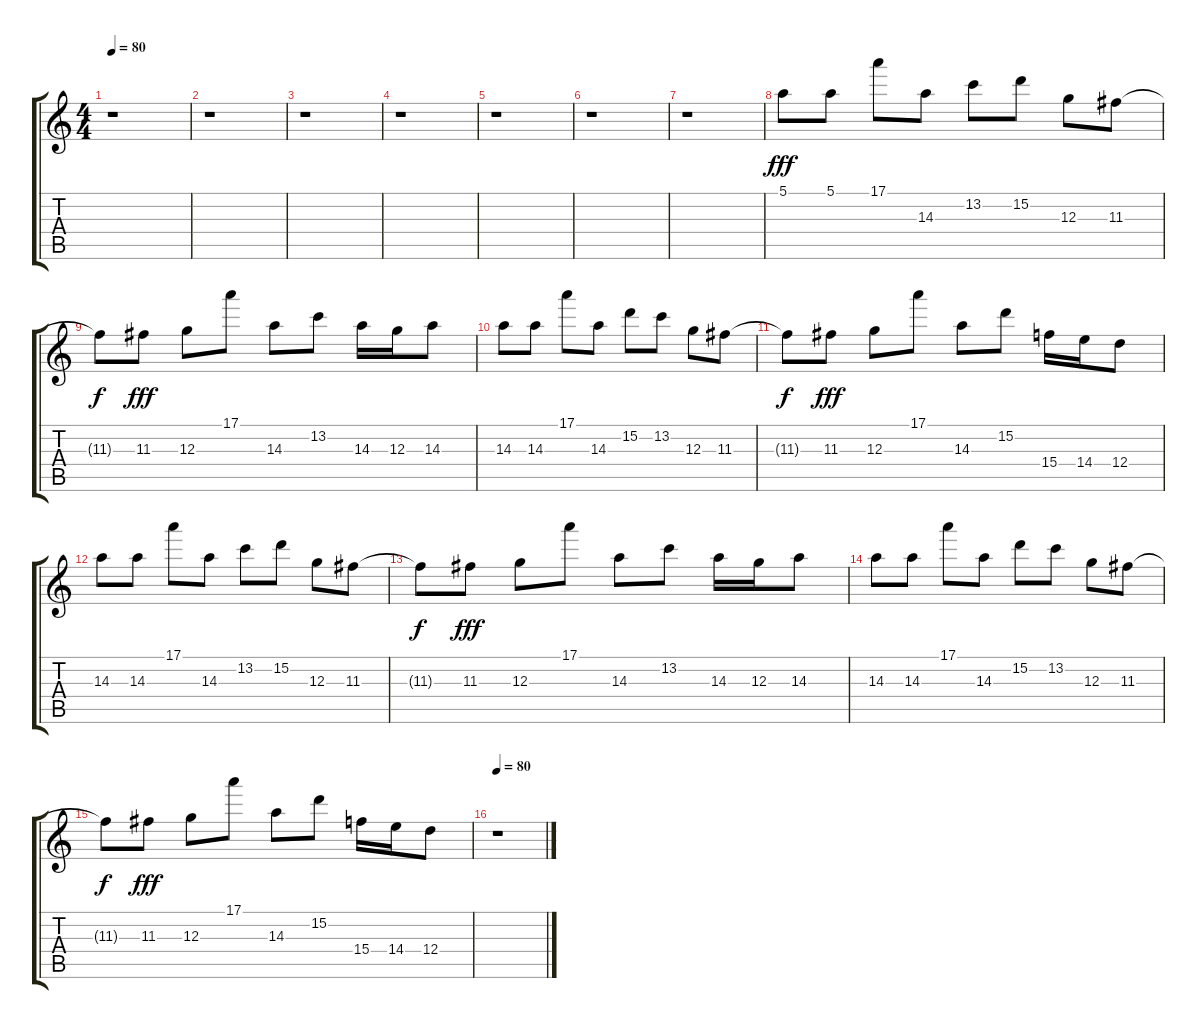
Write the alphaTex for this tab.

\track "" {instrument distortionguitar}
\staff {score tabs}
\tuning (E4 B3 G3 D3 A2 E2) {hide}
\ts (4 4)
\tempo 80
\clef g2
\ks c
r.1{dy f} |
r.1 |
r.1 |
r.1 |
r.1 |
r.1 |
r.1 |
5.1.8{dy fff volume 12} 5.1.8 17.1.8 14.3.8 13.2.8 15.2.8 12.3.8 11.3.8 |
11.3{t}.8{dy f} 11.3.8{dy fff} 12.3.8 17.1.8 14.3.8 13.2.8 14.3.16 12.3.16 14.3.8 |
14.3.8 14.3.8 17.1.8 14.3.8 15.2.8 13.2.8 12.3.8 11.3.8 |
11.3{t}.8{dy f} 11.3.8{dy fff} 12.3.8 17.1.8 14.3.8 15.2.8 15.4.16 14.4.16 12.4.8 |
14.3.8 14.3.8 17.1.8 14.3.8 13.2.8 15.2.8 12.3.8 11.3.8 |
11.3{t}.8{dy f} 11.3.8{dy fff} 12.3.8 17.1.8 14.3.8 13.2.8 14.3.16 12.3.16 14.3.8 |
14.3.8 14.3.8 17.1.8 14.3.8 15.2.8 13.2.8 12.3.8 11.3.8 |
11.3{t}.8{dy f} 11.3.8{dy fff} 12.3.8 17.1.8 14.3.8 15.2.8 15.4.16 14.4.16 12.4.8 |
\tempo 80
r.1
